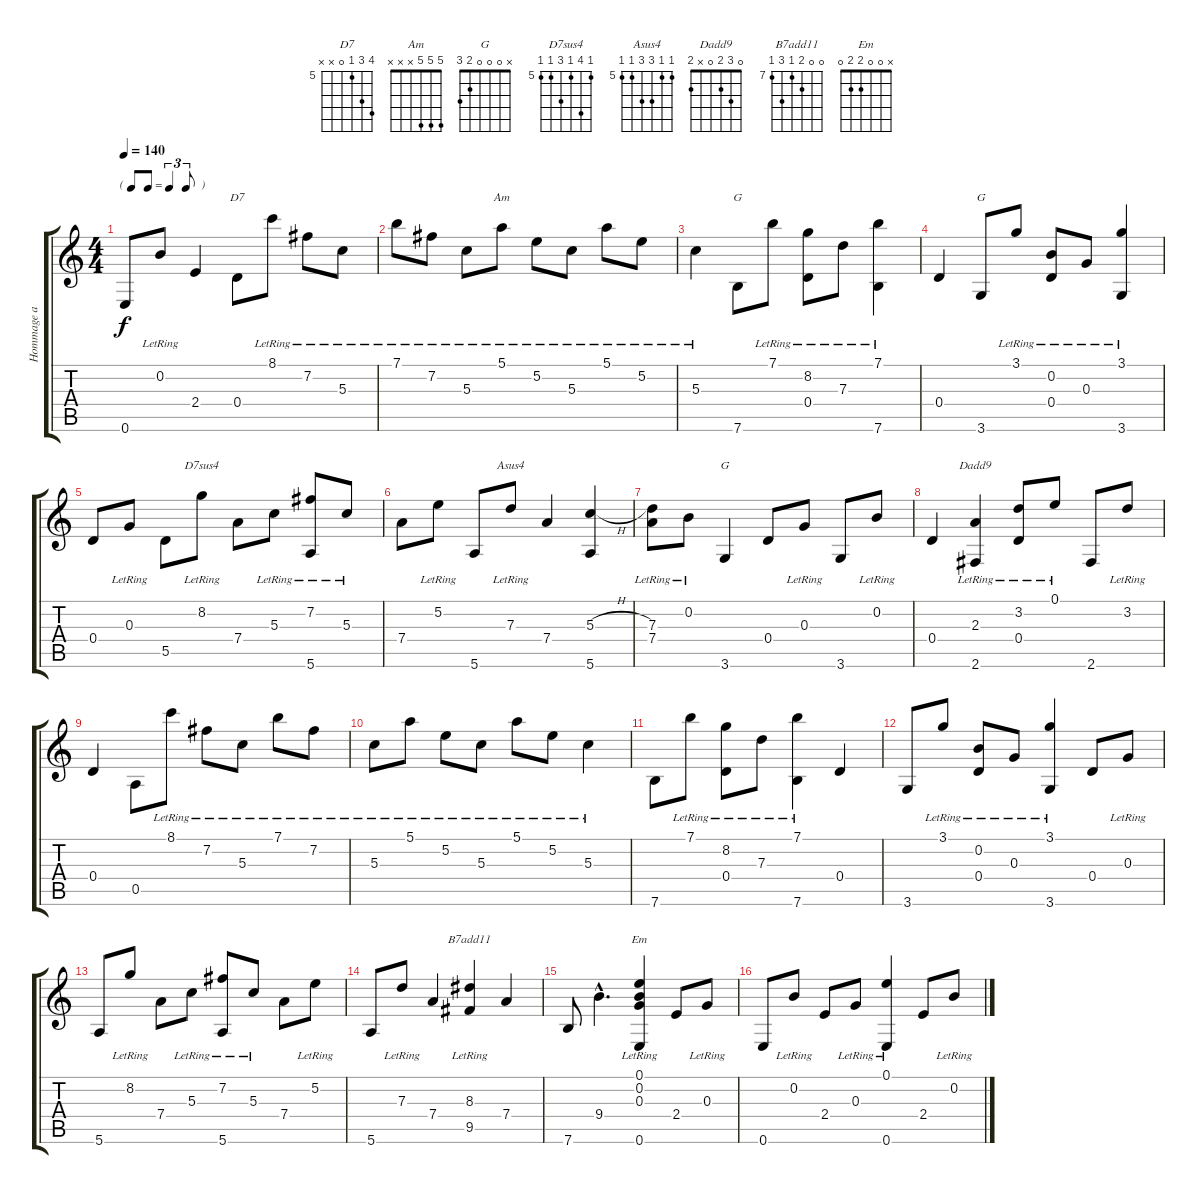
\track ("Hommage a Marcel DADI" "Hommage a ") {instrument acousticguitarnylon}
\staff {score tabs}
\tuning (E4 B3 G3 D3 A2 E2) {hide}
\chord ("D7" 8 7 5 0 x x) {firstfret 5}
\chord ("Am" 5 5 5 x x x)
\chord ("G" 7 8 7 0 x 7) {firstfret 7}
\chord ("G" 3 0 0 0 2 3)
\chord ("D7sus4" 5 8 5 7 5 5) {firstfret 5}
\chord ("Asus4" 5 5 7 7 5 5) {firstfret 5}
\chord ("G" x 0 0 0 2 3)
\chord ("Dadd9" 0 3 2 0 x 2)
\chord ("B7add11" 0 0 8 7 9 7) {firstfret 7}
\chord ("Em" x 0 0 2 2 0)
\ts (4 4)
\tf triplet8th
\tempo 140
\clef g2
\ks c
0.6.8{dy f} 0.2{lr}.8 2.4.4 0.4.8{ch "D7"} 8.1{lr}.8 7.2{lr}.8 5.3{lr}.8 |
7.1{lr}.8 7.2{lr}.8 5.3{lr}.8 5.1{lr}.8{ch "Am"} 5.2{lr}.8 5.3{lr}.8 5.1{lr}.8 5.2{lr}.8 |
5.3{lr}.4 7.6.8{ch "G"} 7.1{lr}.8 (8.2{lr} 0.4).8 7.3{lr}.8 (7.1{lr} 7.6).4 |
0.4.4 3.6.8{ch "G"} 3.1{lr}.8 (0.2{lr} 0.4).8 0.3{lr}.8 (3.1{lr} 3.6).4 |
0.4.8 0.3{lr}.8 5.5.8 8.2{lr}.8{ch "D7sus4"} 7.4.8 5.3{lr}.8 (7.2{lr} 5.6).8 5.3{lr}.8 |
7.4.8 5.2{lr}.8 5.6.8 7.3{lr}.8{ch "Asus4"} 7.4.4 (5.3{h} 5.6).4 |
(7.3{lr} 7.4).8 0.2{lr}.8 3.6.4{ch "G"} 0.4.8 0.3{lr}.8 3.6.8 0.2{lr}.8 |
0.4.4 (2.3{lr} 2.6).4{ch "Dadd9"} (3.2{lr} 0.4).8 0.1{lr}.8 2.6.8 3.2{lr}.8 |
0.4.4 0.5.8 8.1{lr}.8 7.2{lr}.8 5.3{lr}.8 7.1{lr}.8 7.2{lr}.8 |
5.3{lr}.8 5.1{lr}.8 5.2{lr}.8 5.3{lr}.8 5.1{lr}.8 5.2{lr}.8 5.3{lr}.4 |
7.6.8 7.1{lr}.8 (8.2{lr} 0.4).8 7.3{lr}.8 (7.1{lr} 7.6).4 0.4.4 |
3.6.8 3.1{lr}.8 (0.2{lr} 0.4).8 0.3{lr}.8 (3.1{lr} 3.6).4 0.4.8 0.3{lr}.8 |
5.6.8 8.2{lr}.8 7.4.8 5.3{lr}.8 (7.2{lr} 5.6).8 5.3{lr}.8 7.4.8 5.2{lr}.8 |
5.6.8 7.3{lr}.8 7.4.4 (8.3{lr} 9.5).4{ch "B7add11"} 7.4.4 |
7.6.8 9.4{hac}.4{d} (0.1{lr} 0.2{lr} 0.3{lr} 0.6).4{ch "Em"} 2.4.8 0.3{lr}.8 |
0.6.8 0.2{lr}.8 2.4.8 0.3{lr}.8 (0.1{lr} 0.6).4 2.4.8 0.2{lr}.8
